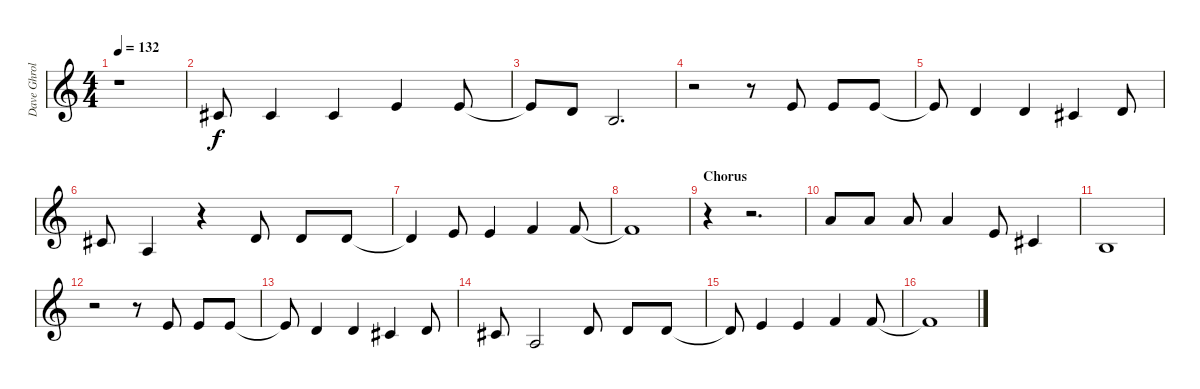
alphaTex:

\track ("Dave Ghrol (Vocals) (Staff 2)" "Dave Ghrol") {instrument electricgrandpiano}
\staff {score}
\tuning (E4 B3 G3 D3 A2 E2 B1) {hide}
\ts (4 4)
\tempo 132
\clef g2
\ks c
r.1{dy f} |
2.2.8 2.2.4 2.2.4 0.1.4 0.1.8 |
0.1{t}.8 3.2.8 0.2.2{d} |
r.2 r.8 0.1.8 0.1.8 0.1.8 |
0.1{t}.8 3.2.4 3.2.4 2.2.4 3.2.8 |
2.2.8 2.3.4 r.4 3.2.8 3.2.8 3.2.8 |
3.2{t}.4 0.1.8 0.1.4 1.1.4 1.1.8 |
1.1{t}.1 |
\section ("" "Chorus")
r.4 r.2{d} |
5.1.8 5.1.8 5.1.8 5.1.4 0.1.8 2.2.4 |
0.2.1 |
r.2 r.8 0.1.8 0.1.8 0.1.8 |
0.1{t}.8 3.2.4 3.2.4 2.2.4 3.2.8 |
2.2.8 2.3.2 3.2.8 3.2.8 3.2.8 |
3.2{t}.8 0.1.4 0.1.4 1.1.4 1.1.8 |
1.1{t}.1
